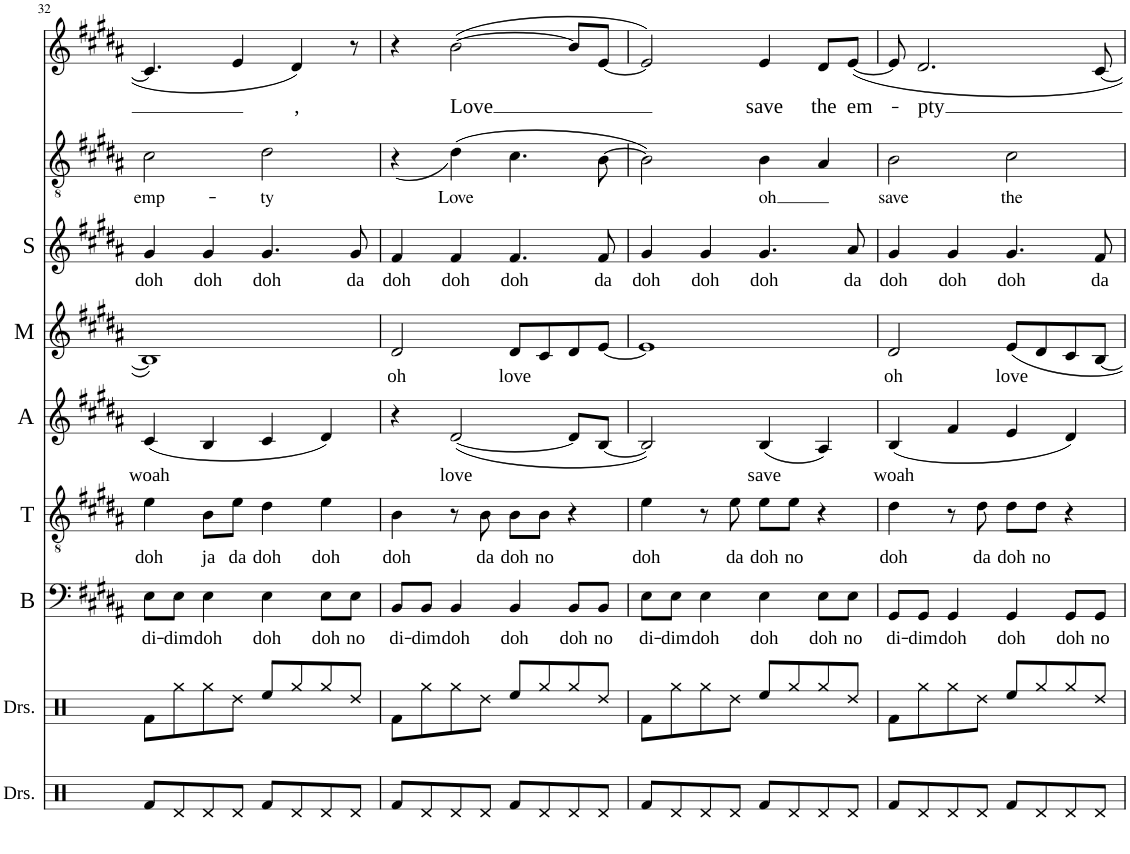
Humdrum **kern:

**kern	**kern	**kern	**text	**kern	**text	**kern	**text	**kern	**text	**kern	**text	**kern	**text	**kern	**text
*part9	*part8	*part7	*part7	*part6	*part6	*part5	*part5	*part4	*part4	*part3	*part3	*part2	*part2	*part1	*part1
*staff9	*staff8	*staff7	*staff7	*staff6	*staff6	*staff5	*staff5	*staff4	*staff4	*staff3	*staff3	*staff2	*staff2	*staff1	*staff1
*I"Drumset	*I"Drumset	*I"Bass	*	*I"Tenor	*	*I"Alto	*	*I"Mezzo	*	*I"Soprano	*	*I"Solo 2	*	*I"Solo	*
*I'Drs.	*I'Drs.	*I'B	*	*I'T	*	*I'A	*	*I'M	*	*I'S	*	*	*	*	*
!!LO:PB:g=z
*clefX	*clefX	*clefF4	*	*clefGv2	*	*clefG2	*	*clefG2	*	*clefG2	*	*clefGv2	*	*clefG2	*
*k[]	*k[]	*k[f#c#g#d#a#]	*	*k[f#c#g#d#a#]	*	*k[f#c#g#d#a#]	*	*k[f#c#g#d#a#]	*	*k[f#c#g#d#a#]	*	*k[f#c#g#d#a#]	*	*k[f#c#g#d#a#]	*
*M4/4	*M4/4	*M4/4	*	*M4/4	*	*M4/4	*	*M4/4	*	*M4/4	*	*M4/4	*	*M4/4	*
=32	=32	=32	=32	=32	=32	=32	=32	=32	=32	=32	=32	=32	=32	=32	=32
!	!	!	!LO:LY:b	!	!LO:LY:b	!	!LO:LY:b	!	!	!	!LO:LY:b	!	!LO:LY:b	!	!
8Rf/L	8Rf\L	8E\L	di-	4e\	doh	(4c#/	woah	1B]	.	4g#/	doh	2c#\	emp-	4.c#/]	.
!	!	!	!LO:LY:b	!	!	!	!	!	!	!	!	!	!	!	!
8Rd/	8Rgg\	8E\J	-dim	.	.	.	.	.	.	.	.	.	.	.	.
!	!	!	!LO:LY:b	!	!LO:LY:b	!	!	!	!	!	!LO:LY:b	!	!	!	!
8Rd/	8Rgg\	4E\	doh	8B\L	ja	4B/	.	.	.	4g#/	doh	.	.	.	.
!	!	!	!	!	!LO:LY:b	!	!	!	!	!	!	!	!	!	!
8Rd/J	8Rdd\J	.	.	8e\J	da	.	.	.	.	.	.	.	.	4e/	.
!	!	!	!LO:LY:b	!	!LO:LY:b	!	!	!	!	!	!LO:LY:b	!	!LO:LY:b	!	!
8Rf/L	8Ree/L	4E\	doh	4d#\	doh	4c#/	.	.	.	4.g#/	doh	2d#\	-ty	.	.
!	!	!	!	!	!	!	!	!	!	!	!	!	!	!	!LO:LY:b
8Rd/	8Rgg/	.	.	.	.	.	.	.	.	.	.	.	.	4d#/	,
!	!	!	!LO:LY:b	!	!LO:LY:b	!	!	!	!	!	!	!	!	!	!
8Rd/	8Rgg/	8E\L	doh	4e\	doh	4d#/)	.	.	.	.	.	.	.	.	.
!	!	!	!LO:LY:b	!	!	!	!	!	!	!	!LO:LY:b	!	!	!	!
8Rd/J	8Rdd/J	8E\J	no	.	.	.	.	.	.	8g#/	da	.	.	8r	.
=33	=33	=33	=33	=33	=33	=33	=33	=33	=33	=33	=33	=33	=33	=33	=33
!	!	!	!LO:LY:b	!	!LO:LY:b	!	!	!	!LO:LY:b	!	!LO:LY:b	!	!	!	!
8Rf/L	8Rf\L	8BB/L	di-	4B\	doh	4r	.	2d#/	oh	4f#/	doh	(4r	.	4r	.
!	!	!	!LO:LY:b	!	!	!	!	!	!	!	!	!	!	!	!
8Rd/	8Rgg\	8BB/J	-dim	.	.	.	.	.	.	.	.	.	.	.	.
!	!	!	!LO:LY:b	!	!	!	!LO:LY:b	!	!	!	!LO:LY:b	!	!LO:LY:b	!	!LO:LY:b
8Rd/	8Rgg\	4BB/	doh	8r	.	([2d#/	love	.	.	4f#/	doh	(4d#\)	Love	([2b\	Love
!	!	!	!	!	!LO:LY:b	!	!	!	!	!	!	!	!	!	!
8Rd/J	8Rdd\J	.	.	8B\	da	.	.	.	.	.	.	.	.	.	.
!	!	!	!LO:LY:b	!	!LO:LY:b	!	!	!	!LO:LY:b	!	!LO:LY:b	!	!	!	!
8Rf/L	8Ree/L	4BB/	doh	8B\L	doh	.	.	8d#/L	love	4.f#/	doh	4.c#\	.	.	.
!	!	!	!	!	!LO:LY:b	!	!	!	!	!	!	!	!	!	!
8Rd/	8Rgg/	.	.	8B\J	no	.	.	8c#/	.	.	.	.	.	.	.
!	!	!	!LO:LY:b	!	!	!	!	!	!	!	!	!	!	!	!
8Rd/	8Rgg/	8BB/L	doh	4r	.	8d#/L]	.	8d#/	.	.	.	.	.	8b/L]	.
!	!	!	!LO:LY:b	!	!	!	!	!	!	!	!LO:LY:b	!	!	!	!
8Rd/J	8Rdd/J	8BB/J	no	.	.	[8B/J	.	[8e/J	.	8f#/	da	[8B\	.	[8e/J	.
=34	=34	=34	=34	=34	=34	=34	=34	=34	=34	=34	=34	=34	=34	=34	=34
!	!	!	!LO:LY:b	!	!LO:LY:b	!	!	!	!	!	!LO:LY:b	!	!	!	!
8Rf/L	8Rf\L	8E\L	di-	4e\	doh	2B/])	.	1e]	.	4g#/	doh	2B\])	.	2e/])	.
!	!	!	!LO:LY:b	!	!	!	!	!	!	!	!	!	!	!	!
8Rd/	8Rgg\	8E\J	-dim	.	.	.	.	.	.	.	.	.	.	.	.
!	!	!	!LO:LY:b	!	!	!	!	!	!	!	!LO:LY:b	!	!	!	!
8Rd/	8Rgg\	4E\	doh	8r	.	.	.	.	.	4g#/	doh	.	.	.	.
!	!	!	!	!	!LO:LY:b	!	!	!	!	!	!	!	!	!	!
8Rd/J	8Rdd\J	.	.	8e\	da	.	.	.	.	.	.	.	.	.	.
!	!	!	!LO:LY:b	!	!LO:LY:b	!	!LO:LY:b	!	!	!	!LO:LY:b	!	!LO:LY:b	!	!LO:LY:b
8Rf/L	8Ree/L	4E\	doh	8e\L	doh	(4B/	save	.	.	4.g#/	doh	4B\	oh	4e/	save
!	!	!	!	!	!LO:LY:b	!	!	!	!	!	!	!	!	!	!
8Rd/	8Rgg/	.	.	8e\J	no	.	.	.	.	.	.	.	.	.	.
!	!	!	!LO:LY:b	!	!	!	!	!	!	!	!	!	!	!	!LO:LY:b
8Rd/	8Rgg/	8E\L	doh	4r	.	4A#/)	.	.	.	.	.	4A#/	.	8d#/L	the
!	!	!	!LO:LY:b	!	!	!	!	!	!	!	!LO:LY:b	!	!	!	!LO:LY:b
8Rd/J	8Rdd/J	8E\J	no	.	.	.	.	.	.	8a#/	da	.	.	[8e/J	em-
=35	=35	=35	=35	=35	=35	=35	=35	=35	=35	=35	=35	=35	=35	=35	=35
!	!	!	!LO:LY:b	!	!LO:LY:b	!	!LO:LY:b	!	!LO:LY:b	!	!LO:LY:b	!	!LO:LY:b	!	!
8Rf/L	8Rf\L	8GG#/L	di-	4d#\	doh	(4B/	woah	2d#/	oh	4g#/	doh	2B\	save	8e/]	.
!	!	!	!LO:LY:b	!	!	!	!	!	!	!	!	!	!	!	!LO:LY:b
8Rd/	8Rgg\	8GG#/J	-dim	.	.	.	.	.	.	.	.	.	.	2.d#/	-pty
!	!	!	!LO:LY:b	!	!	!	!	!	!	!	!LO:LY:b	!	!	!	!
8Rd/	8Rgg\	4GG#/	doh	8r	.	4f#/	.	.	.	4g#/	doh	.	.	.	.
!	!	!	!	!	!LO:LY:b	!	!	!	!	!	!	!	!	!	!
8Rd/J	8Rdd\J	.	.	8d#\	da	.	.	.	.	.	.	.	.	.	.
!	!	!	!LO:LY:b	!	!LO:LY:b	!	!	!	!LO:LY:b	!	!LO:LY:b	!	!LO:LY:b	!	!
8Rf/L	8Ree/L	4GG#/	doh	8d#\L	doh	4e/	.	8e/L	love	4.g#/	doh	2c#\	the	.	.
!	!	!	!	!	!LO:LY:b	!	!	!	!	!	!	!	!	!	!
8Rd/	8Rgg/	.	.	8d#\J	no	.	.	8d#/	.	.	.	.	.	.	.
!	!	!	!LO:LY:b	!	!	!	!	!	!	!	!	!	!	!	!
8Rd/	8Rgg/	8GG#/L	doh	4r	.	4d#/)	.	8c#/	.	.	.	.	.	.	.
!	!	!	!LO:LY:b	!	!	!	!	!	!	!	!LO:LY:b	!	!	!	!
8Rd/J	8Rdd/J	8GG#/J	no	.	.	.	.	[8B/J	.	8f#/	da	.	.	[8c#/	.
=	=	=	=	=	=	=	=	=	=	=	=	=	=	=	=
*-	*-	*-	*-	*-	*-	*-	*-	*-	*-	*-	*-	*-	*-	*-	*-
